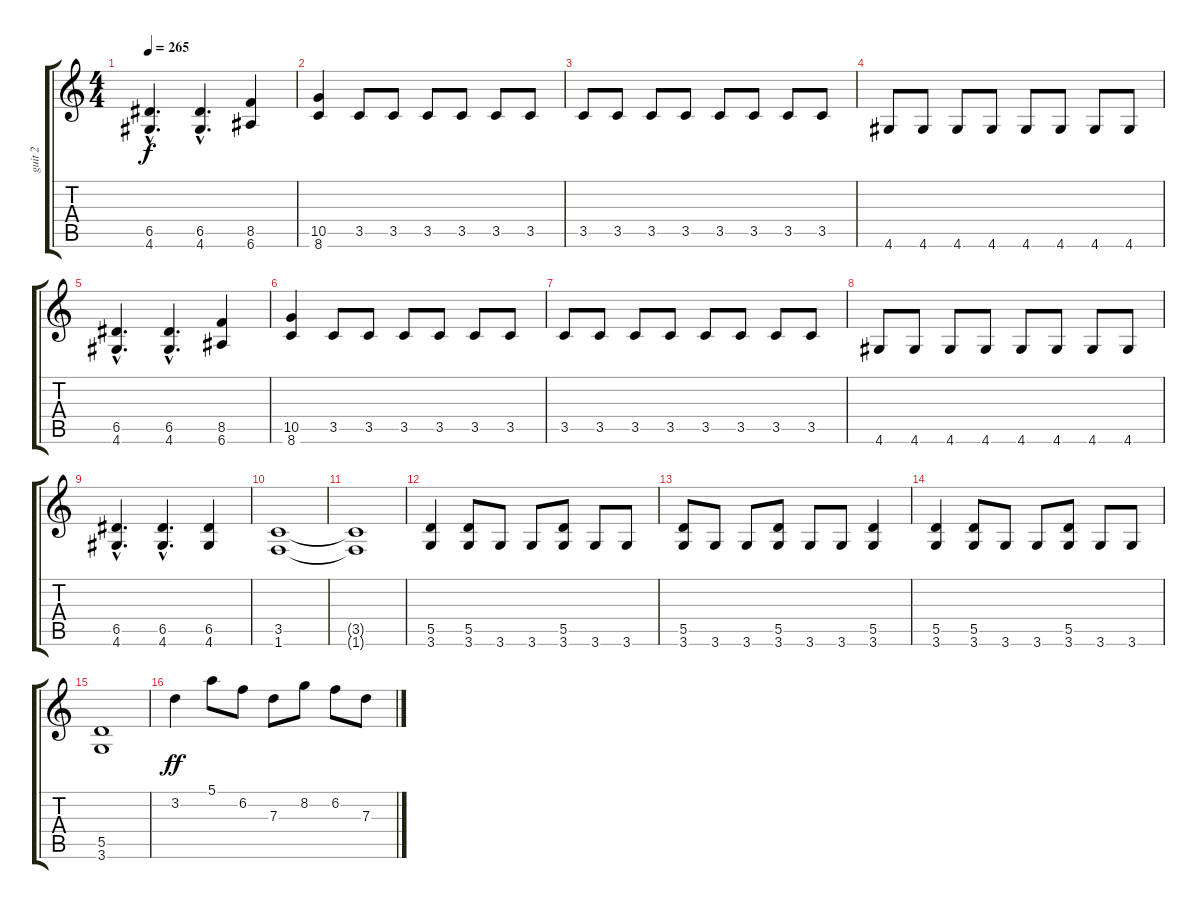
\track ("guit 2" "guit 2") {instrument distortionguitar}
\staff {score tabs}
\tuning (E4 B3 G3 D3 A2 E2) {hide}
\ts (4 4)
\tempo 265
\clef g2
\ks c
(6.5{hac} 4.6{hac}).4{d dy f} (6.5{hac} 4.6{hac}).4{d} (8.5 6.6).4 |
(10.5 8.6).4 3.5.8 3.5.8 3.5.8 3.5.8 3.5.8 3.5.8 |
3.5.8 3.5.8 3.5.8 3.5.8 3.5.8 3.5.8 3.5.8 3.5.8 |
4.6.8 4.6.8 4.6.8 4.6.8 4.6.8 4.6.8 4.6.8 4.6.8 |
(6.5{hac} 4.6{hac}).4{d} (6.5{hac} 4.6{hac}).4{d} (8.5 6.6).4 |
(10.5 8.6).4 3.5.8 3.5.8 3.5.8 3.5.8 3.5.8 3.5.8 |
3.5.8 3.5.8 3.5.8 3.5.8 3.5.8 3.5.8 3.5.8 3.5.8 |
4.6.8 4.6.8 4.6.8 4.6.8 4.6.8 4.6.8 4.6.8 4.6.8 |
(6.5{hac} 4.6{hac}).4{d} (6.5{hac} 4.6{hac}).4{d} (6.5 4.6).4 |
(3.5 1.6).1 |
(3.5{t} 1.6{t}).1 |
(5.5 3.6).4 (5.5 3.6).8 3.6.8 3.6.8 (5.5 3.6).8 3.6.8 3.6.8 |
(5.5 3.6).8 3.6.8 3.6.8 (5.5 3.6).8 3.6.8 3.6.8 (5.5 3.6).4 |
(5.5 3.6).4 (5.5 3.6).8 3.6.8 3.6.8 (5.5 3.6).8 3.6.8 3.6.8 |
(5.5 3.6).1 |
3.2.4{dy ff} 5.1.8 6.2.8 7.3.8 8.2.8 6.2.8 7.3.8
